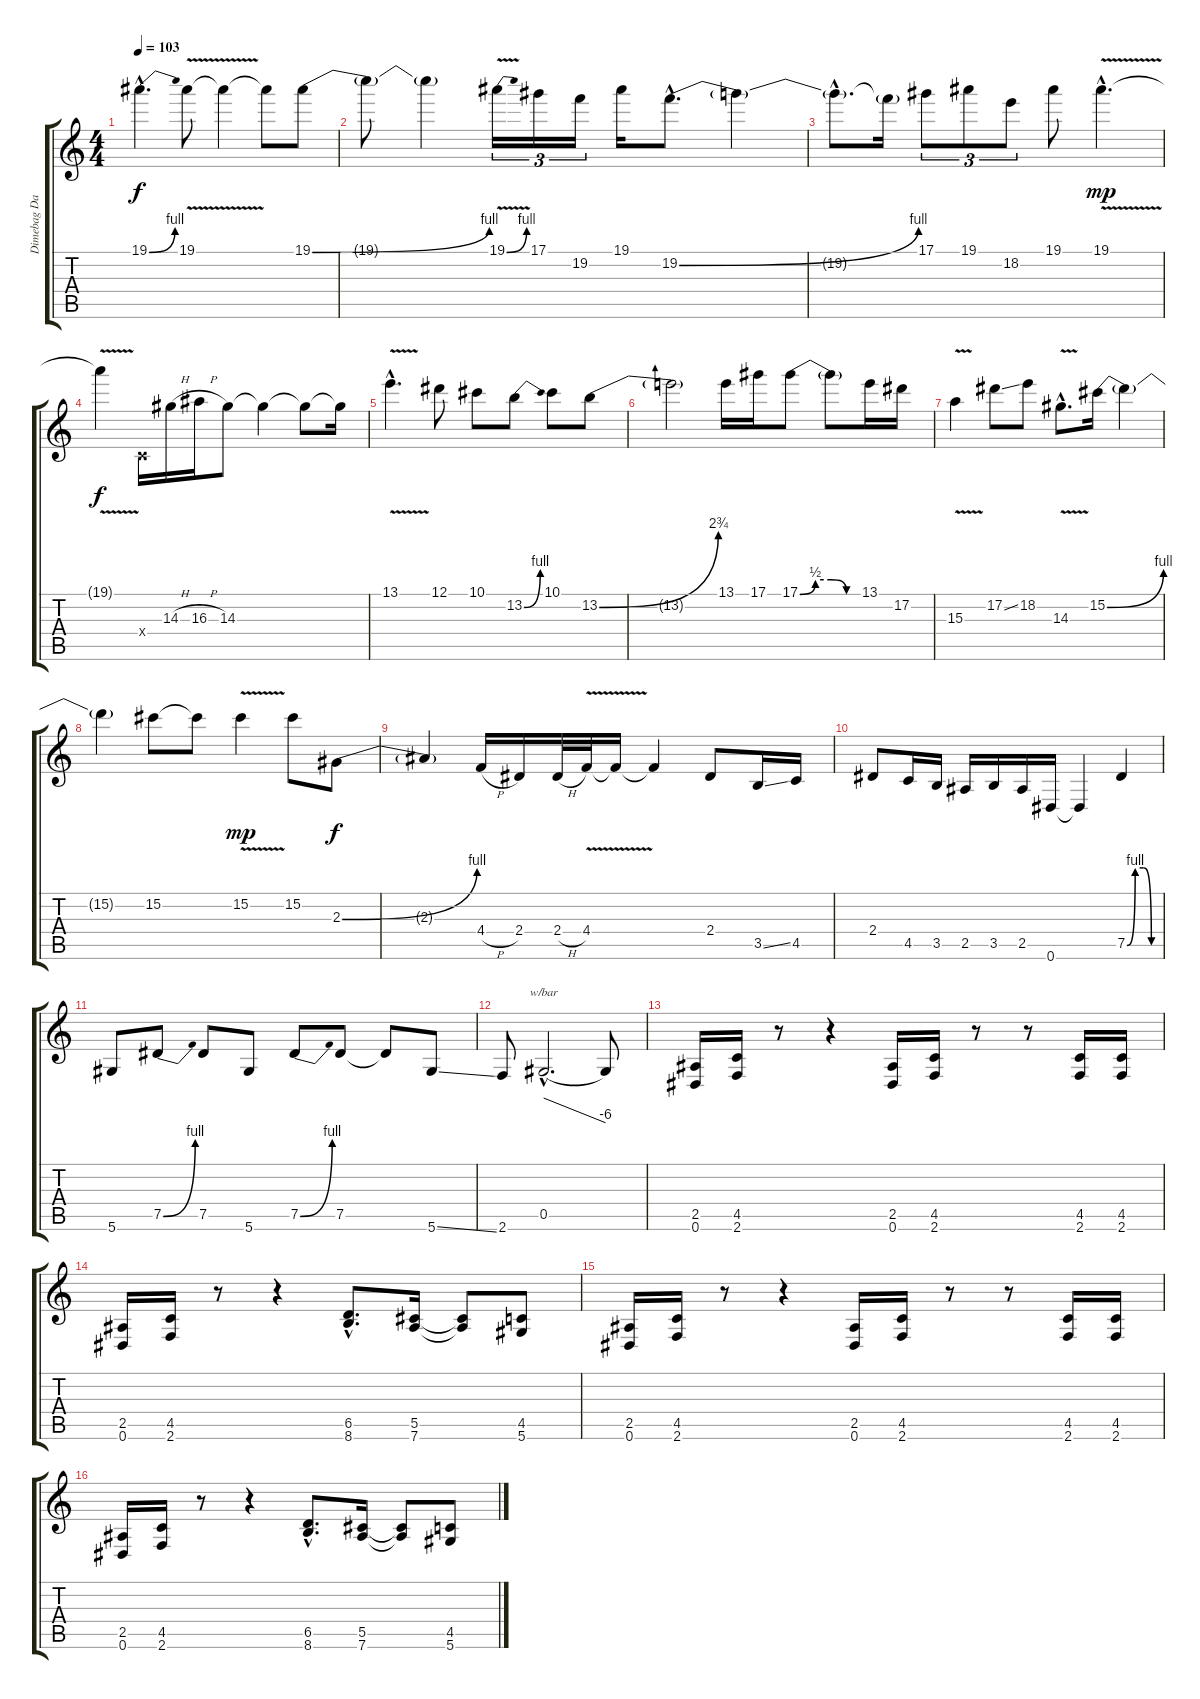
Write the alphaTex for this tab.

\track ("Dimebag Darrel 2 (solos)" "Dimebag Da") {instrument distortionguitar}
\staff {score tabs}
\tuning (Eb4 Bb3 Gb3 Db3 Ab2 Eb2) {hide}
\ts (4 4)
\tempo 103
\clef g2
\ks c
19.1{be (bend 0 0 60 4) hac}.4{d dy f} 19.1{v}.8 19.1{t}.4 19.1{t}.8 19.1{be (bend 0 0 60 4)}.8 |
19.1{t}.8 19.1{t}.4 19.1{be (bend 0 0 60 4) v}.16{tu (3 2)} 17.1.16{tu (3 2)} 19.2.16{tu (3 2)} 19.1.16 19.2{be (bend 0 0 60 4) hac}.8{d} 19.2{t}.4 |
19.2{hac t}.8{d} 19.2{t}.16 17.1.8{tu (3 2)} 19.1.8{tu (3 2)} 18.2.8{tu (3 2)} 19.1.8 19.1{v hac}.4{d dy mp} |
19.1{t}.4{dy f} -1.4{x}.16 14.3{h}.16 16.3{h}.16 14.3.8 14.3{t}.4 14.3{t}.8 14.3{t}.16 |
13.1{v hac}.4{d} 12.1.8 10.1.8 13.2{be (bend 0 0 60 4)}.8 10.1.8 13.2{be (bend 0 0 60 11)}.8 |
13.2{t}.2 13.1.16 17.1.16 17.1{be (custom 0 0 15 2 30 2 45 0 60 0)}.8 17.1{t}.8 13.1.16 17.2.16 |
15.3{v}.4 17.2{ss}.8 18.2.8 14.3{v hac}.8{d} 15.2{be (bend 0 0 60 4)}.16 15.2{t}.4 |
15.2{t}.4 15.2.8 15.2{t}.8 15.2{v}.4{dy mp} 15.2.8 2.3{be (bend 0 0 60 4)}.8{dy f} |
2.3{t}.4 4.4{h}.16 2.4.16 2.4{h}.32 4.4{v}.32 4.4{t}.16 4.4{t}.4 2.4.8 3.5{ss}.16 4.5.16 |
2.4.8 4.5.16 3.5.16 2.5.16 3.5.16 2.5.16 0.6.16 0.6{t}.4 7.5{be (custom 0 0 15 4 30 4 45 0 60 0)}.4 |
5.6.8 7.5{be (bend 0 0 60 4)}.8 7.5.8 5.6.8 7.5{be (bend 0 0 60 4)}.8 7.5.8 7.5{t}.8 5.6{ss}.8 |
2.6.8 0.5{hac}.2{d tbe (dive default 0 0 60 -24)} 0.5{t}.8 |
(2.5 0.6).16 (4.5 2.6).16 r.8 r.4 (2.5 0.6).16 (4.5 2.6).16 r.8 r.8 (4.5 2.6).16 (4.5 2.6).16 |
(2.5 0.6).16 (4.5 2.6).16 r.8 r.4 (6.5{hac} 8.6{hac}).8{d} (5.5 7.6).16 (5.5{t} 7.6{t}).8 (4.5 5.6).8 |
(2.5 0.6).16 (4.5 2.6).16 r.8 r.4 (2.5 0.6).16 (4.5 2.6).16 r.8 r.8 (4.5 2.6).16 (4.5 2.6).16 |
(2.5 0.6).16 (4.5 2.6).16 r.8 r.4 (6.5{hac} 8.6{hac}).8{d} (5.5 7.6).16 (5.5{t} 7.6{t}).8 (4.5 5.6).8
